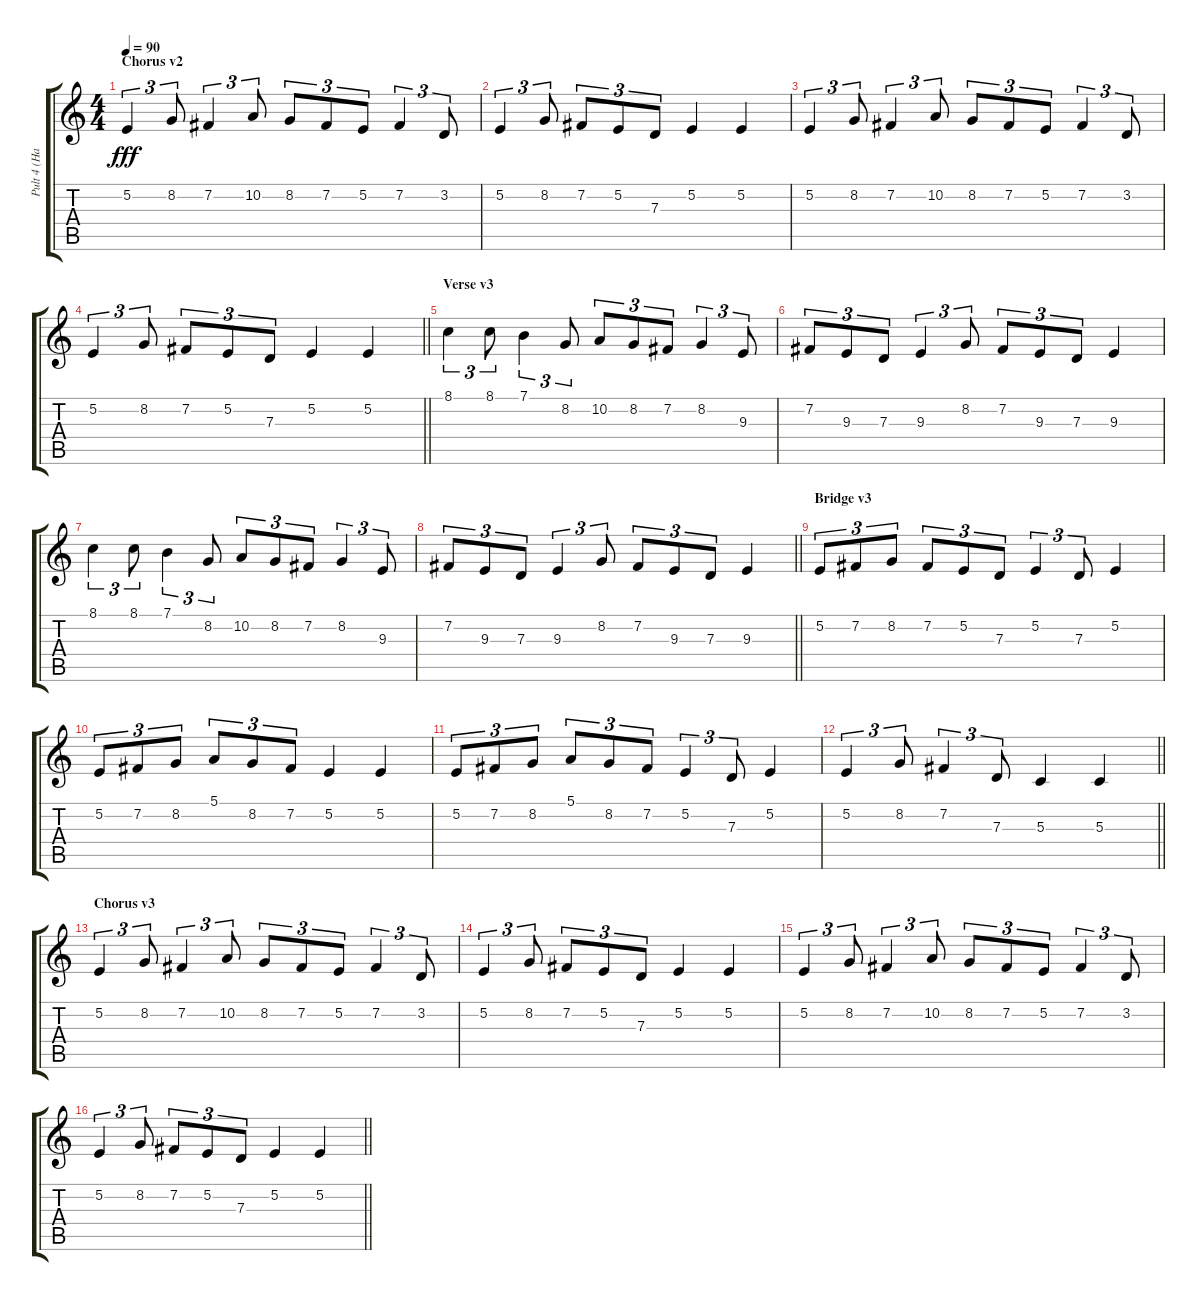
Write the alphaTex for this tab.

\track ("Pult 4 (Harp)" "Pult 4 (Ha") {instrument orchestralharp}
\staff {score tabs}
\tuning (E4 B3 G3 D3 A2 E2) {hide}
\ts (4 4)
\section ("" "Chorus v2")
\tempo 90
\clef g2
\ks c
5.2.4{tu (3 2) dy fff} 8.2.8{tu (3 2)} 7.2.4{tu (3 2)} 10.2.8{tu (3 2)} 8.2.8{tu (3 2)} 7.2.8{tu (3 2)} 5.2.8{tu (3 2)} 7.2.4{tu (3 2)} 3.2.8{tu (3 2)} |
5.2.4{tu (3 2)} 8.2.8{tu (3 2)} 7.2.8{tu (3 2)} 5.2.8{tu (3 2)} 7.3.8{tu (3 2)} 5.2.4 5.2.4 |
5.2.4{tu (3 2)} 8.2.8{tu (3 2)} 7.2.4{tu (3 2)} 10.2.8{tu (3 2)} 8.2.8{tu (3 2)} 7.2.8{tu (3 2)} 5.2.8{tu (3 2)} 7.2.4{tu (3 2)} 3.2.8{tu (3 2)} |
\barLineRight lightlight
5.2.4{tu (3 2)} 8.2.8{tu (3 2)} 7.2.8{tu (3 2)} 5.2.8{tu (3 2)} 7.3.8{tu (3 2)} 5.2.4 5.2.4 |
\section ("" "Verse v3")
8.1.4{tu (3 2)} 8.1.8{tu (3 2)} 7.1.4{tu (3 2)} 8.2.8{tu (3 2)} 10.2.8{tu (3 2)} 8.2.8{tu (3 2)} 7.2.8{tu (3 2)} 8.2.4{tu (3 2)} 9.3.8{tu (3 2)} |
7.2.8{tu (3 2)} 9.3.8{tu (3 2)} 7.3.8{tu (3 2)} 9.3.4{tu (3 2)} 8.2.8{tu (3 2)} 7.2.8{tu (3 2)} 9.3.8{tu (3 2)} 7.3.8{tu (3 2)} 9.3.4 |
8.1.4{tu (3 2)} 8.1.8{tu (3 2)} 7.1.4{tu (3 2)} 8.2.8{tu (3 2)} 10.2.8{tu (3 2)} 8.2.8{tu (3 2)} 7.2.8{tu (3 2)} 8.2.4{tu (3 2)} 9.3.8{tu (3 2)} |
\barLineRight lightlight
7.2.8{tu (3 2)} 9.3.8{tu (3 2)} 7.3.8{tu (3 2)} 9.3.4{tu (3 2)} 8.2.8{tu (3 2)} 7.2.8{tu (3 2)} 9.3.8{tu (3 2)} 7.3.8{tu (3 2)} 9.3.4 |
\section ("" "Bridge v3")
5.2.8{tu (3 2)} 7.2.8{tu (3 2)} 8.2.8{tu (3 2)} 7.2.8{tu (3 2)} 5.2.8{tu (3 2)} 7.3.8{tu (3 2)} 5.2.4{tu (3 2)} 7.3.8{tu (3 2)} 5.2.4 |
5.2.8{tu (3 2)} 7.2.8{tu (3 2)} 8.2.8{tu (3 2)} 5.1.8{tu (3 2)} 8.2.8{tu (3 2)} 7.2.8{tu (3 2)} 5.2.4 5.2.4 |
5.2.8{tu (3 2)} 7.2.8{tu (3 2)} 8.2.8{tu (3 2)} 5.1.8{tu (3 2)} 8.2.8{tu (3 2)} 7.2.8{tu (3 2)} 5.2.4{tu (3 2)} 7.3.8{tu (3 2)} 5.2.4 |
\barLineRight lightlight
5.2.4{tu (3 2)} 8.2.8{tu (3 2)} 7.2.4{tu (3 2)} 7.3.8{tu (3 2)} 5.3.4 5.3.4 |
\section ("" "Chorus v3")
5.2.4{tu (3 2)} 8.2.8{tu (3 2)} 7.2.4{tu (3 2)} 10.2.8{tu (3 2)} 8.2.8{tu (3 2)} 7.2.8{tu (3 2)} 5.2.8{tu (3 2)} 7.2.4{tu (3 2)} 3.2.8{tu (3 2)} |
5.2.4{tu (3 2)} 8.2.8{tu (3 2)} 7.2.8{tu (3 2)} 5.2.8{tu (3 2)} 7.3.8{tu (3 2)} 5.2.4 5.2.4 |
5.2.4{tu (3 2)} 8.2.8{tu (3 2)} 7.2.4{tu (3 2)} 10.2.8{tu (3 2)} 8.2.8{tu (3 2)} 7.2.8{tu (3 2)} 5.2.8{tu (3 2)} 7.2.4{tu (3 2)} 3.2.8{tu (3 2)} |
\barLineRight lightlight
5.2.4{tu (3 2)} 8.2.8{tu (3 2)} 7.2.8{tu (3 2)} 5.2.8{tu (3 2)} 7.3.8{tu (3 2)} 5.2.4 5.2.4
